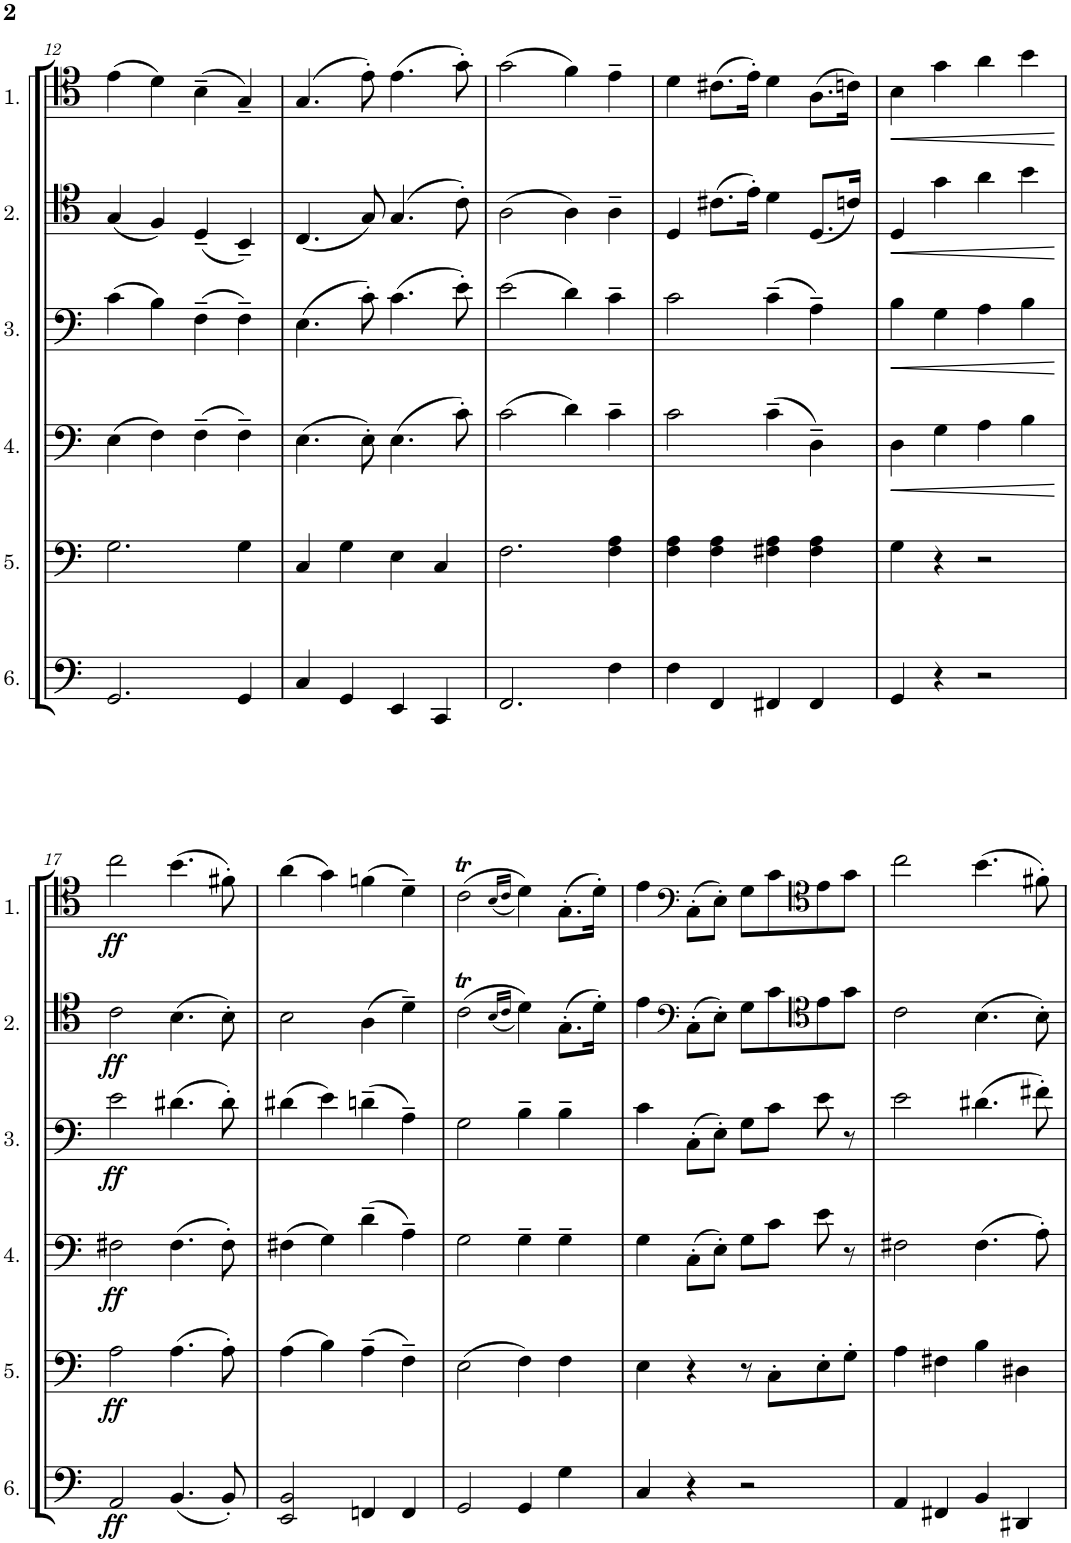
**kern	**dynam	**kern	**dynam	**kern	**dynam	**kern	**dynam	**kern	**dynam	**kern	**dynam
*part6	*part6	*part5	*part5	*part4	*part4	*part3	*part3	*part2	*part2	*part1	*part1
*staff6	*staff6	*staff5	*staff5	*staff4	*staff4	*staff3	*staff3	*staff2	*staff2	*staff1	*staff1
*I"Cello 6	*	*I"Cello 5	*	*I"Cello 4	*	*I"Cello 3	*	*I"Cello 2	*	*I"Cello 1	*
!!LO:PB:g=z
*clefF4	*	*clefF4	*	*clefF4	*	*clefF4	*	*clefC4	*	*clefC4	*
*k[]	*	*k[]	*	*k[]	*	*k[]	*	*k[]	*	*k[]	*
*M4/4	*	*M4/4	*	*M4/4	*	*M4/4	*	*M4/4	*	*M4/4	*
*met(c)	*	*met(c)	*	*met(c)	*	*met(c)	*	*met(c)	*	*met(c)	*
=12	=12	=12	=12	=12	=12	=12	=12	=12	=12	=12	=12
2.GG/	.	2.G\	.	(4E\	.	(4c\	.	(4G/	.	(4e\	.
.	.	.	.	4F\)	.	4B\)	.	4F/)	.	4d\)	.
.	.	.	.	(4F~\	.	(4F~\	.	(4D~/	.	(4B~\	.
4GG/	.	4G\	.	4F~\)	.	4F~\)	.	4BB~/)	.	4G~/)	.
=13	=13	=13	=13	=13	=13	=13	=13	=13	=13	=13	=13
4C/	.	4C/	.	(4.E\	.	(4.E\	.	(4.C/	.	(4.G/	.
4GG/	.	4G\	.	.	.	.	.	.	.	.	.
.	.	.	.	8E'\)	.	8c'\)	.	8G/)	.	8e'\)	.
4EE/	.	4E\	.	(4.E\	.	(4.c\	.	(4.G/	.	(4.e\	.
4CC/	.	4C/	.	.	.	.	.	.	.	.	.
.	.	.	.	8c'\)	.	8e'\)	.	8c'\)	.	8g'\)	.
=14	=14	=14	=14	=14	=14	=14	=14	=14	=14	=14	=14
2.FF/	.	2.F\	.	(2c\	.	(2e\	.	(2A\	.	(2g\	.
.	.	.	.	4d\)	.	4d\)	.	4A\)	.	4f\)	.
4F\	.	4F\ 4A\	.	4c~\	.	4c~\	.	4A~\	.	4e~\	.
=15	=15	=15	=15	=15	=15	=15	=15	=15	=15	=15	=15
4F\	.	4F\ 4A\	.	2c\	.	2c\	.	4D/	.	4d\	.
4FF/	.	4F\ 4A\	.	.	.	.	.	(8.c#X\L	.	(8.c#X\L	.
.	.	.	.	.	.	.	.	16e'\Jk)	.	16e'\Jk)	.
4FF#X/	.	4F#X\ 4A\	.	(4c~\	.	(4c~\	.	4d\	.	4d\	.
4FF#/	.	4F#\ 4A\	.	4D~\)	.	4A~\)	.	(8.D/L	.	(8.A\L	.
.	.	.	.	.	.	.	.	16cn/Jk)	.	16cn\Jk)	.
=16	=16	=16	=16	=16	=16	=16	=16	=16	=16	=16	=16
!	!	!	!	!	!LO:HP:b	!	!LO:HP:b	!	!LO:HP:b	!	!LO:HP:b
4GG/	.	4G\	.	4D\	<	4B\	<	4D/	<	4B\	<
4r	.	4r	.	4G\	.	4G\	.	4g\	.	4g\	.
2r	.	2r	.	4A\	.	4A\	.	4a\	.	4a\	.
.	.	.	.	4B\	.	4B\	.	4b\	.	4b\	.
.	.	.	.	.	[	.	[	.	[	.	[
!!LO:LB:g=z
=17	=17	=17	=17	=17	=17	=17	=17	=17	=17	=17	=17
!	!LO:DY:b	!	!LO:DY:b	!	!LO:DY:b	!	!LO:DY:b	!	!LO:DY:b	!	!LO:DY:b
2AA/	ff	2A\	ff	2F#X\	ff	2e\	ff	2c\	ff	2cc\	ff
(4.BB/	.	(4.A\	.	(4.F#\	.	(4.d#X\	.	(4.B\	.	(4.b\	.
8BB'/)	.	8A'\)	.	8F#'\)	.	8d#'\)	.	8B'\)	.	8f#X'\)	.
=18	=18	=18	=18	=18	=18	=18	=18	=18	=18	=18	=18
2EE/ 2BB/	.	(4A\	.	(4F#X\	.	(4d#X\	.	2B\	.	(4a\	.
.	.	4B\)	.	4G\)	.	4e\)	.	.	.	4g\)	.
4FFn/	.	(4A~\	.	(4d~\	.	(4dn~\	.	(4A\	.	(4fn\	.
4FF/	.	4F~\)	.	4A~\)	.	4A~\)	.	4d~\)	.	4d~\)	.
=19	=19	=19	=19	=19	=19	=19	=19	=19	=19	=19	=19
2GG/	.	(2E\	.	2G\	.	2G\	.	(2cT\	.	(2cT\	.
.	.	.	.	.	.	.	.	(16qB/LL	.	(16qB/LL	.
.	.	.	.	.	.	.	.	16qc/JJ	.	16qc/JJ	.
4GG/	.	4F\)	.	4G~\	.	4B~\	.	4d\))	.	4d\))	.
4G\	.	4F\	.	4G~\	.	4B~\	.	(8.G'\L	.	(8.G'\L	.
.	.	.	.	.	.	.	.	16d'\Jk)	.	16d'\Jk)	.
=20	=20	=20	=20	=20	=20	=20	=20	=20	=20	=20	=20
4C/	.	4E\	.	4G\	.	4c\	.	4e\	.	4e\	.
*	*	*	*	*	*	*	*	*clefF4	*	*clefF4	*
4r	.	4r	.	(8C'\L	.	(8C'\L	.	(8C'\L	.	(8C'\L	.
.	.	.	.	8E'\J)	.	8E'\J)	.	8E'\J)	.	8E'\J)	.
2r	.	8r	.	8G\L	.	8G\L	.	8G\L	.	8G\L	.
.	.	8C'\L	.	8c\J	.	8c\J	.	8c\	.	8c\	.
*	*	*	*	*	*	*	*	*clefC4	*	*clefC4	*
.	.	8E'\	.	8e\	.	8e\	.	8e\	.	8e\	.
.	.	8G'\J	.	8r	.	8r	.	8g\J	.	8g\J	.
=21	=21	=21	=21	=21	=21	=21	=21	=21	=21	=21	=21
4AA/	.	4A\	.	2F#X\	.	2e\	.	2c\	.	2cc\	.
4FF#X/	.	4F#X\	.	.	.	.	.	.	.	.	.
4BB/	.	4B\	.	(4.F#\	.	(4.d#X\	.	(4.B\	.	(4.b\	.
4DD#X/	.	4D#X\	.	.	.	.	.	.	.	.	.
.	.	.	.	8A'\)	.	8f#X'\)	.	8B'\)	.	8f#X'\)	.
=	=	=	=	=	=	=	=	=	=	=	=
*-	*-	*-	*-	*-	*-	*-	*-	*-	*-	*-	*-
